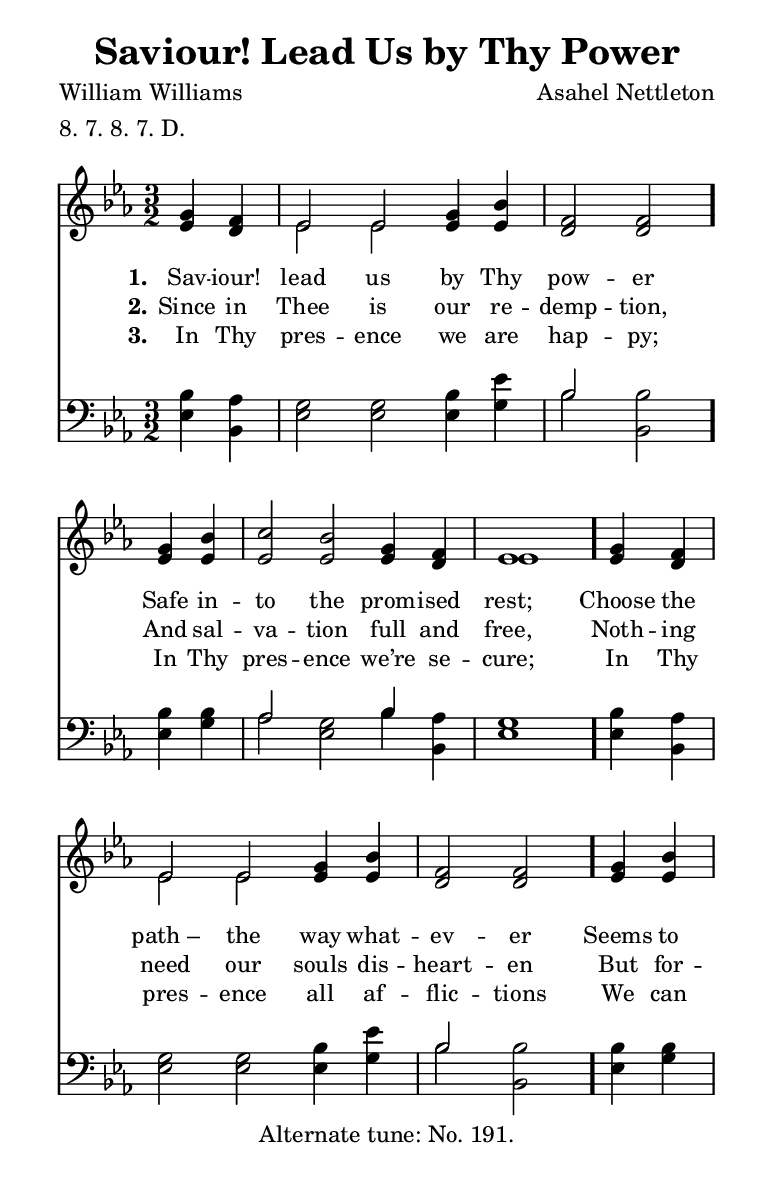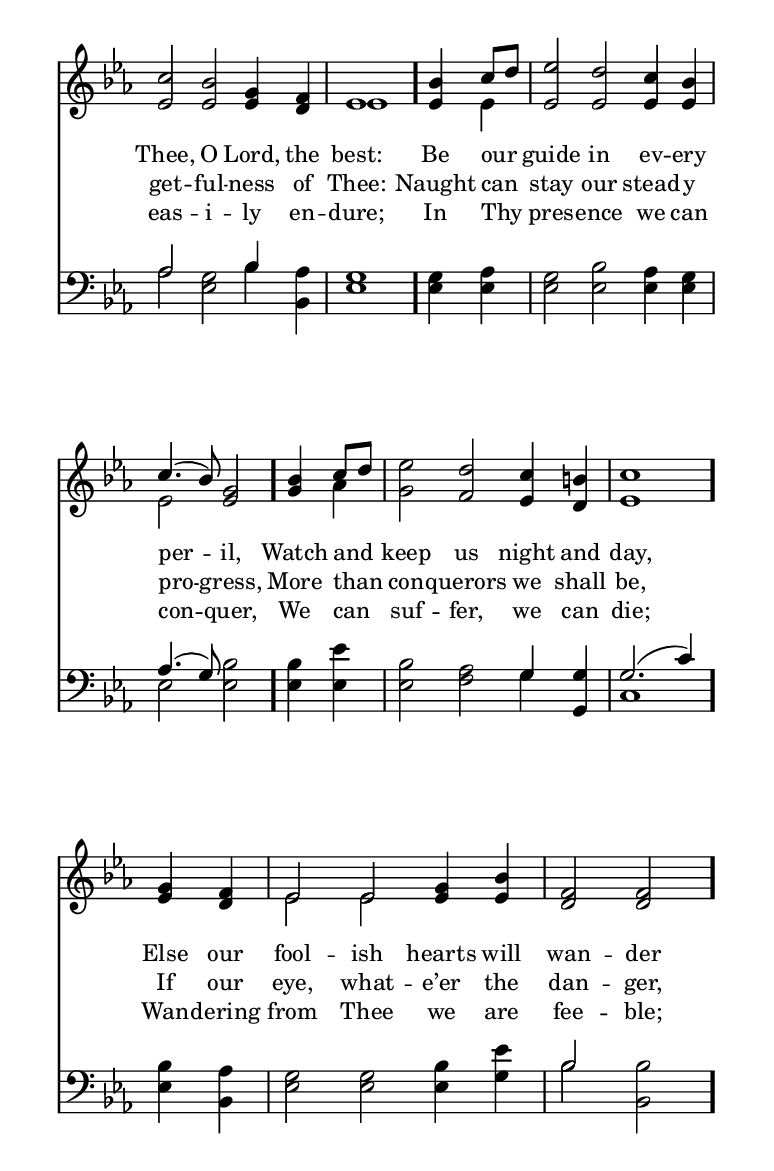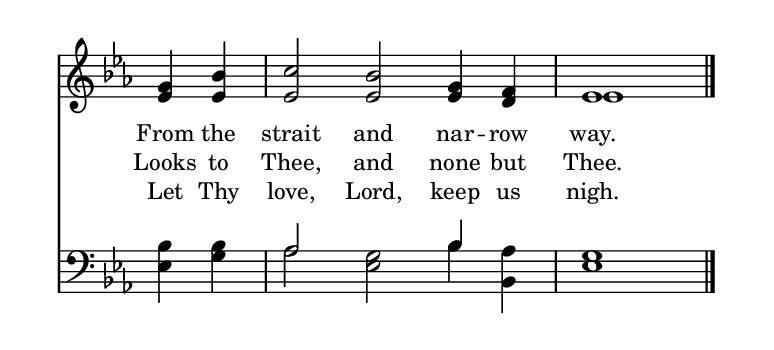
\include "common/global.ily"
\paper {
  \include "common/paper.ily"
  oddFooterMarkup = \markup { \fill-line { \on-the-fly \first-page "Alternate tune: No. 191." } }
}

\header{
  hymnnumber = "190"
  title = "Saviour! Lead Us by Thy Power"
  tunename = "Nettleton" % see https://hymnary.org/tune/nettleton
  meter = "8. 7. 8. 7. D."
  poet = "William Williams" % see https://hymnary.org/text/savior_lead_us_by_thy_power
  composer = "Asahel Nettleton" % see https://hymnary.org/person/Nettleton_A?tab=tunes
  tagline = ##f
}

global = {
  \include "common/overrides.ily"
  \override Staff.TimeSignature.style = #'numbered
  \time 3/2
  \override Score.MetronomeMark.transparent = ##t % hide all fermata changes too
  \tempo 2=70
  \key ees \major
  \partial 2
  \autoBeamOff
}

notesSoprano = {
\global
\relative c'' {

  g4 f | ees2 ees g4 bes | f2 f
  g4 bes | c2 bes g4 f | ees1
  g4 f | ees2 ees g4 bes | f2 f
  g4 bes | c2 bes g4 f | ees1
  bes'4 c8[ d] | ees2 d c4 bes | c4.( bes8) g2
  bes4 c8[ d] | ees2 d c4 b | c1
  g4 f | ees2 ees g4 bes | f2 f
  g4 bes | c2 bes g4 f | ees1

  \bar "|."

}
}

notesAlto = {
\global
\relative e' {

  ees4 d | ees2 ees ees4 ees | d2 d
  ees4 ees | ees2 ees ees4 d | ees1
  ees4 d | ees2 ees ees4 ees | d2 d
  ees4 ees | ees2 ees ees4 d | ees1
  ees4 ees | ees2 ees ees4 ees | ees2 ees
  g4 aes | g2 f ees4 d | ees1
  ees4 d | ees2 ees ees4 ees | d2 d
  ees4 ees | ees2 ees ees4 d | ees1

}
}

notesTenor = {
\global
\relative a {

  bes4 aes | g2 g bes4 ees | bes2 bes
  bes4 bes | aes2 g bes4 aes | g1
  bes4 aes | g2 g bes4 ees | bes2 bes
  bes4 bes | aes2 g bes4 aes | g1
  g4 aes | g2 bes aes4 g | aes4.( g8) bes2
  bes4 ees | bes2 aes g4 g | g2.( c4)
  bes4 aes | g2 g bes4 ees | bes2 bes
  bes4 bes | aes2 g bes4 aes | g1

}
}

notesBass = {
\global
\relative f {

  ees4 bes | ees2 ees ees4 g | bes2 bes,
  ees4 g | aes2 ees bes'4 bes, | ees1
  ees4 bes | ees2 ees ees4 g | bes2 bes,
  ees4 g | aes2 ees bes'4 bes, | ees1
  ees4 ees | ees2 ees ees4 ees | ees2 ees
  ees4 ees | ees2 f g4 g, | c1
  ees4 bes | ees2 ees ees4 g | bes2 bes,
  ees4 g | aes2 ees bes'4 bes, | ees1

}
}

wordsA = \lyricmode {
\set stanza = "1."

Sav -- iour! lead us by Thy pow -- er \bar "."
Safe in -- to the prom -- ised rest; \bar "."
Choose the path_– the way what -- ev -- er \bar "."
Seems to Thee, O Lord, the best: \bar "."
Be our guide in ev -- ery per -- il, \bar "."
Watch and keep us night and day, \bar "."
Else our fool -- ish hearts will wan -- der \bar "."
From the strait and nar -- row way. \bar "." % blue book changes "strait" to "straight"

}

wordsB = \lyricmode {
\set stanza = "2."

Since in Thee is our re -- demp -- tion,
And sal -- va -- tion full and free,
Noth -- ing need our souls dis -- heart -- en
But for -- get -- ful -- ness of Thee:
Naught can stay our stead -- y pro -- gress,
More than con -- querors we shall be,
If our eye, what -- e’er the dan -- ger,
Looks to Thee, and none but Thee.

}

wordsC = \lyricmode {
\set stanza = "3."

In Thy pres -- ence we are hap -- py;
In Thy pres -- ence we’re se -- cure;
In Thy pres -- ence all af -- flic -- tions
We can eas -- i -- ly en -- dure;
In Thy pres -- ence we can con -- quer,
We can suf -- fer, we can die;
Wan -- dering from Thee we are fee -- ble;
Let Thy love, Lord, keep us nigh.

}

\score {
  \context ChoirStaff <<
    \context Staff = upper <<
      \set Staff.autoBeaming = ##f
      \set ChoirStaff.systemStartDelimiter = #'SystemStartBar
      \set ChoirStaff.printPartCombineTexts = ##f
      \partcombine #'(2 . 11) \notesSoprano \notesAlto
      \context NullVoice = sopranos { \voiceOne << \notesSoprano >> }
      \context Lyrics = one   \lyricsto sopranos \wordsA
      \context Lyrics = two   \lyricsto sopranos \wordsB
      \context Lyrics = three \lyricsto sopranos \wordsC
    >>
    \context Staff = men <<
      \set Staff.autoBeaming = ##f
      \clef bass
      \set ChoirStaff.printPartCombineTexts = ##f
      \partcombine #'(2 . 11) \notesTenor \notesBass
    >>
  >>
  \layout {
    \include "common/layout.ily"
  }
  #(cond ((ly:get-option 'eog-midi-permitted) #{ \midi{
    \include "common/midi.ily"
  } #}))
}

\version "2.19.49"  % necessary for upgrading to future LilyPond versions.

% vi:set et ts=2 sw=2 ai nocindent syntax=lilypond:
